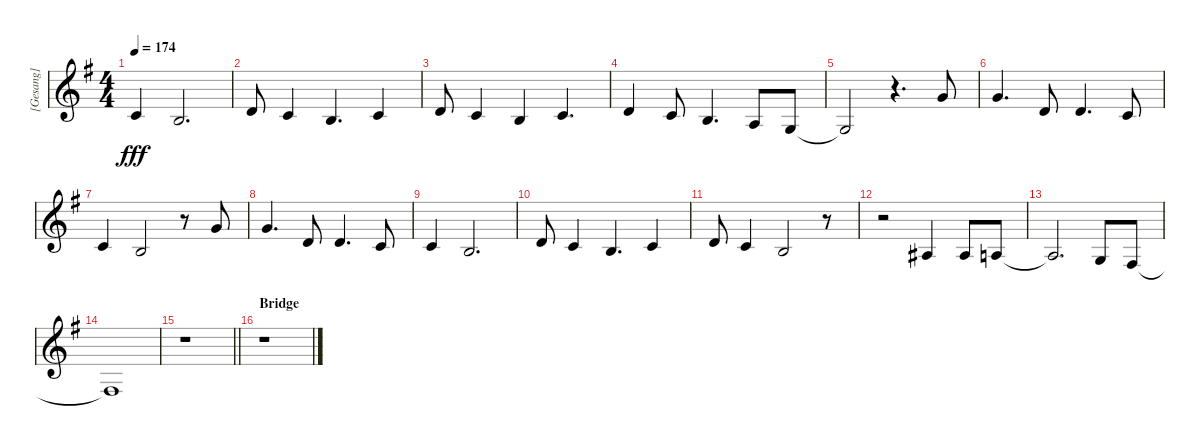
\track ("[Gesang]" "[Gesang]") {instrument tenorsax}
\staff {score}
\tuning (E4 B3 G3 D3 A2 E2) {hide}
\ts (4 4)
\tempo 174
\clef g2
\ks g
1.2.4{dy fff} 0.2.2{d} |
3.2.8 1.2.4 0.2.4{d} 1.2.4 |
3.2.8 1.2.4 0.2.4 1.2.4{d} |
3.2.4 1.2.8 0.2.4{d} 2.3.8 0.3.8 |
0.3{t}.2 r.4{d} 3.1.8 |
3.1.4{d} 3.2.8 3.2.4{d} 1.2.8 |
1.2.4 0.2.2 r.8 3.1.8 |
3.1.4{d} 3.2.8 3.2.4{d} 1.2.8 |
1.2.4 0.2.2{d} |
3.2.8 1.2.4 0.2.4{d} 1.2.4 |
3.2.8 1.2.4 0.2.2 r.8 |
r.2 3.3.4 3.3.8 2.3.8 |
2.3{t}.2{d} 0.3.8 4.4.8 |
4.4{t}.1 |
\barLineRight lightlight
r.1 |
\section ("" "Bridge")
r.1
